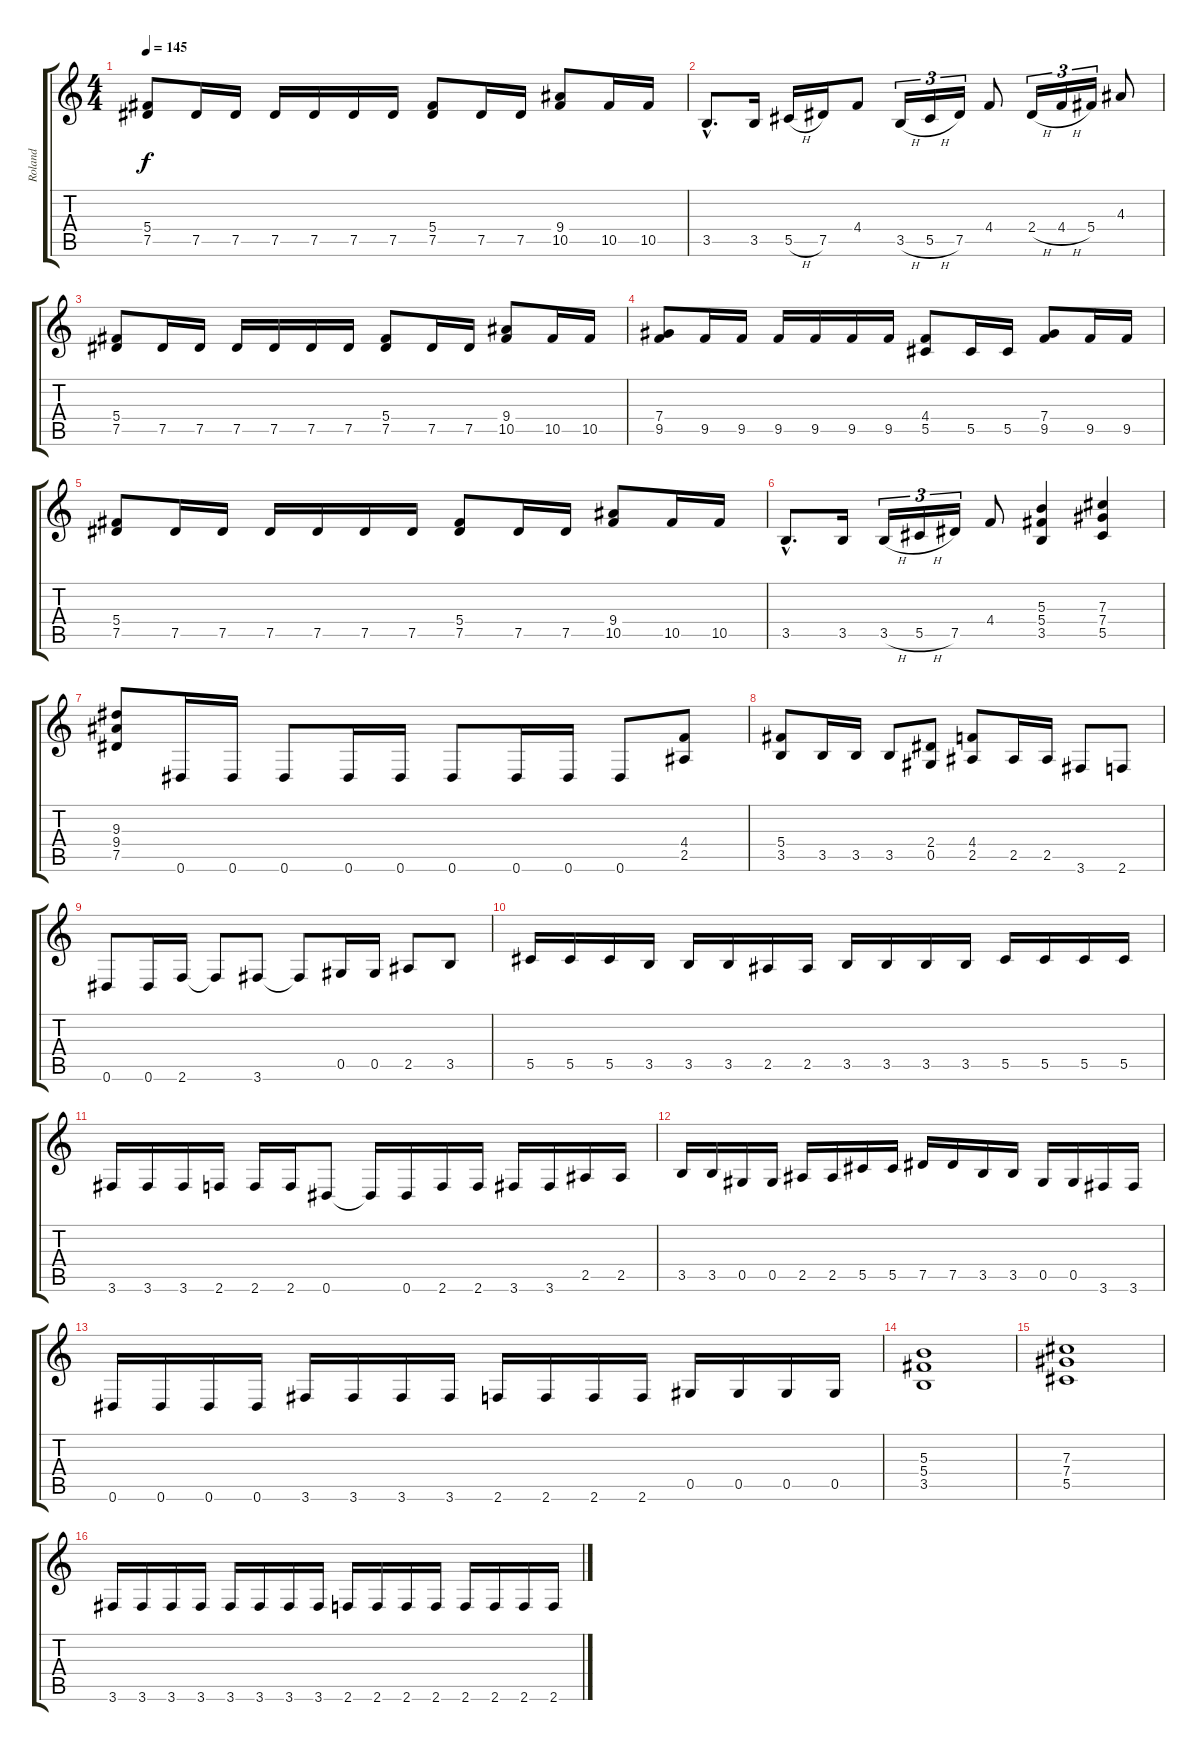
\track ("Roland" "Roland") {instrument overdrivenguitar}
\staff {score tabs}
\tuning (Eb4 Bb3 Gb3 Db3 Ab2 Eb2) {hide}
\ts (4 4)
\tempo 145
\clef g2
\ks c
(5.4 7.5).8{dy f} 7.5.16 7.5.16 7.5.16 7.5.16 7.5.16 7.5.16 (5.4 7.5).8 7.5.16 7.5.16 (9.4 10.5).8 10.5.16 10.5.16 |
3.5{hac}.8{d} 3.5.16 5.5{h}.16 7.5.16 4.4.8 3.5{h}.16{tu (3 2)} 5.5{h}.16{tu (3 2)} 7.5.16{tu (3 2)} 4.4.8 2.4{h}.16{tu (3 2)} 4.4{h}.16{tu (3 2)} 5.4.16{tu (3 2)} 4.3.8 |
(5.4 7.5).8 7.5.16 7.5.16 7.5.16 7.5.16 7.5.16 7.5.16 (5.4 7.5).8 7.5.16 7.5.16 (9.4 10.5).8 10.5.16 10.5.16 |
(7.4 9.5).8 9.5.16 9.5.16 9.5.16 9.5.16 9.5.16 9.5.16 (4.4 5.5).8 5.5.16 5.5.16 (7.4 9.5).8 9.5.16 9.5.16 |
(5.4 7.5).8 7.5.16 7.5.16 7.5.16 7.5.16 7.5.16 7.5.16 (5.4 7.5).8 7.5.16 7.5.16 (9.4 10.5).8 10.5.16 10.5.16 |
3.5{hac}.8{d} 3.5.16 3.5{h}.16{tu (3 2)} 5.5{h}.16{tu (3 2)} 7.5.16{tu (3 2)} 4.4.8 (5.3 5.4 3.5).4 (7.3 7.4 5.5).4 |
(9.3 9.4 7.5).8 0.6.16 0.6.16 0.6.8 0.6.16 0.6.16 0.6.8 0.6.16 0.6.16 0.6.8 (4.4 2.5).8 |
(5.4 3.5).8 3.5.16 3.5.16 3.5.8 (2.4 0.5).8 (4.4 2.5).8 2.5.16 2.5.16 3.6.8 2.6.8 |
0.6.8 0.6.16 2.6.16 2.6{t}.8 3.6.8 3.6{t}.8 0.5.16 0.5.16 2.5.8 3.5.8 |
5.5.16 5.5.16 5.5.16 3.5.16 3.5.16 3.5.16 2.5.16 2.5.16 3.5.16 3.5.16 3.5.16 3.5.16 5.5.16 5.5.16 5.5.16 5.5.16 |
3.6.16 3.6.16 3.6.16 2.6.16 2.6.16 2.6.16 0.6.8 0.6{t}.16 0.6.16 2.6.16 2.6.16 3.6.16 3.6.16 2.5.16 2.5.16 |
3.5.16 3.5.16 0.5.16 0.5.16 2.5.16 2.5.16 5.5.16 5.5.16 7.5.16 7.5.16 3.5.16 3.5.16 0.5.16 0.5.16 3.6.16 3.6.16 |
0.6.16 0.6.16 0.6.16 0.6.16 3.6.16 3.6.16 3.6.16 3.6.16 2.6.16 2.6.16 2.6.16 2.6.16 0.5.16 0.5.16 0.5.16 0.5.16 |
(5.3 5.4 3.5).1 |
(7.3 7.4 5.5).1 |
3.6.16 3.6.16 3.6.16 3.6.16 3.6.16 3.6.16 3.6.16 3.6.16 2.6.16 2.6.16 2.6.16 2.6.16 2.6.16 2.6.16 2.6.16 2.6.16
